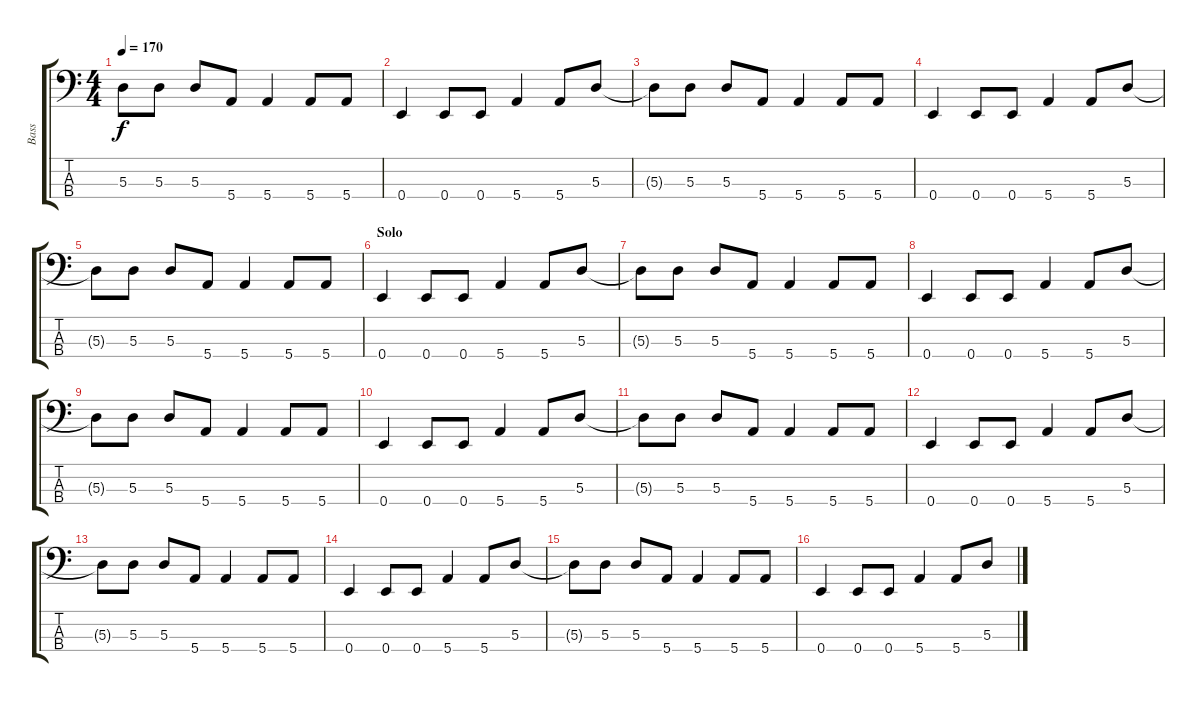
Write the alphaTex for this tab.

\track ("Bass" "Bass") {instrument electricbassfinger}
\staff {score tabs}
\tuning (G2 D2 A1 E1) {hide}
\ts (4 4)
\tempo 170
\clef f4
\ks c
5.3{t}.8{dy f} 5.3.8 5.3.8 5.4.8 5.4.4 5.4.8 5.4.8 |
0.4.4 0.4.8 0.4.8 5.4.4 5.4.8 5.3.8 |
5.3{t}.8 5.3.8 5.3.8 5.4.8 5.4.4 5.4.8 5.4.8 |
0.4.4 0.4.8 0.4.8 5.4.4 5.4.8 5.3.8 |
5.3{t}.8 5.3.8 5.3.8 5.4.8 5.4.4 5.4.8 5.4.8 |
\section ("" "Solo")
0.4.4 0.4.8 0.4.8 5.4.4 5.4.8 5.3.8 |
5.3{t}.8 5.3.8 5.3.8 5.4.8 5.4.4 5.4.8 5.4.8 |
0.4.4 0.4.8 0.4.8 5.4.4 5.4.8 5.3.8 |
5.3{t}.8 5.3.8 5.3.8 5.4.8 5.4.4 5.4.8 5.4.8 |
0.4.4 0.4.8 0.4.8 5.4.4 5.4.8 5.3.8 |
5.3{t}.8 5.3.8 5.3.8 5.4.8 5.4.4 5.4.8 5.4.8 |
0.4.4 0.4.8 0.4.8 5.4.4 5.4.8 5.3.8 |
5.3{t}.8 5.3.8 5.3.8 5.4.8 5.4.4 5.4.8 5.4.8 |
0.4.4 0.4.8 0.4.8 5.4.4 5.4.8 5.3.8 |
5.3{t}.8 5.3.8 5.3.8 5.4.8 5.4.4 5.4.8 5.4.8 |
0.4.4 0.4.8 0.4.8 5.4.4 5.4.8 5.3.8
